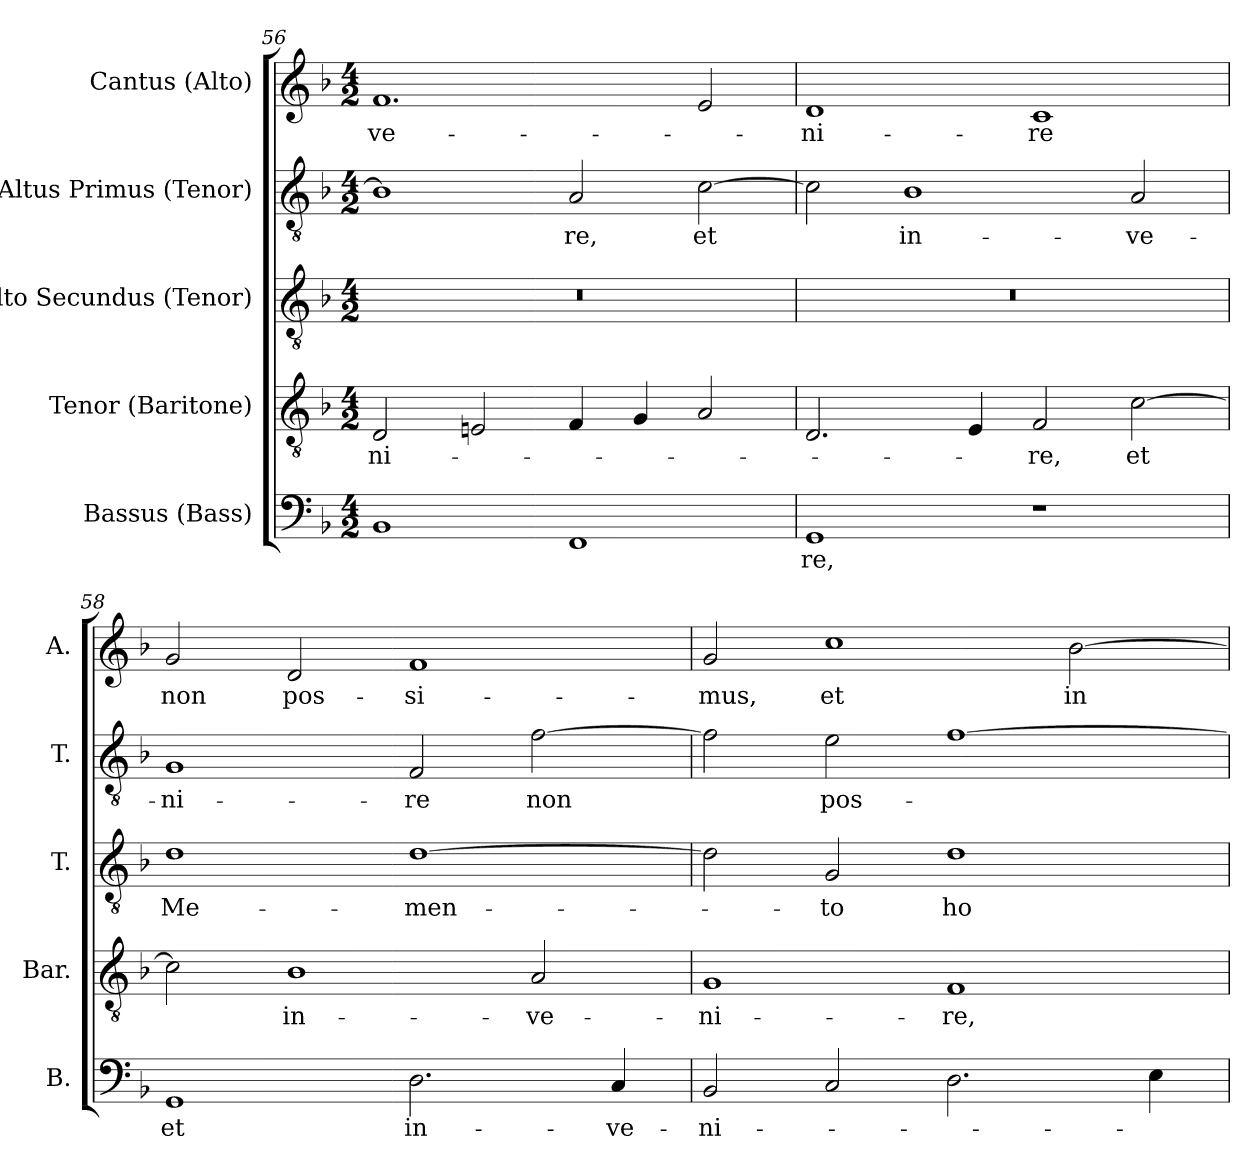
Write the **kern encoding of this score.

**kern	**text	**kern	**text	**kern	**text	**kern	**text	**kern	**text
*part5	*part5	*part4	*part4	*part3	*part3	*part2	*part2	*part1	*part1
*staff5	*staff5	*staff4	*staff4	*staff3	*staff3	*staff2	*staff2	*staff1	*staff1
*I"Bassus (Bass)	*	*I"Tenor (Baritone)	*	*I"Alto Secundus (Tenor)	*	*I"Altus Primus (Tenor)	*	*I"Cantus (Alto)	*
*I'B.	*	*I'Bar.	*	*I'T.	*	*I'T.	*	*I'A.	*
*clefF4	*	*clefGv2	*	*clefGv2	*	*clefGv2	*	*clefG2	*
*	*	*ITrd7c12	*	*ITrd7c12	*	*ITrd7c12	*	*	*
*k[b-]	*	*k[b-]	*	*k[b-]	*	*k[b-]	*	*k[b-]	*
*F:	*	*F:	*	*F:	*	*F:	*	*F:	*
*M4/2	*	*M4/2	*	*M4/2	*	*M4/2	*	*M4/2	*
=56	=56	=56	=56	=56	=56	=56	=56	=56	=56
!	!	!	!LO:LY:b:color=#000000	!LO:N:vis=1	!	!	!	!	!
!	!	!	!	!	!	!	!	!	!LO:LY:b:color=#000000
1BB-i	.	2DDi/	-ni-	0r	.	1BB-i]	.	1.fi	-ve-
.	.	2EEni/	.	.	.	.	.	.	.
!	!	!	!	!	!	!	!LO:LY:b:color=#000000	!	!
1FFi	.	4FFi/	.	.	.	2AAi/	-re,	.	.
.	.	4GGi/	.	.	.	.	.	.	.
!	!	!	!	!	!	!	!LO:LY:b:color=#000000	!	!
.	.	2AAi/	.	.	.	[2Ci\	et	2ei/	.
=57	=57	=57	=57	=57	=57	=57	=57	=57	=57
!	!LO:LY:b:color=#000000	!	!	!LO:N:vis=1	!	!	!	!	!
!	!	!	!	!	!	!	!	!	!LO:LY:b:color=#000000
1GGi	-re,	2.DDi/	.	0r	.	2Ci\]	.	1di	-ni-
!	!	!	!	!	!	!	!LO:LY:b:color=#000000	!	!
.	.	.	.	.	.	1BB-i	in-	.	.
.	.	4EEi/	.	.	.	.	.	.	.
!	!	!	!LO:LY:b:color=#000000	!	!	!	!	!	!
!	!	!	!	!	!	!	!	!	!LO:LY:b:color=#000000
1r	.	2FFi/	-re,	.	.	.	.	1ci	-re
!	!	!	!LO:LY:b:color=#000000	!	!	!	!	!	!
!	!	!	!	!	!	!	!LO:LY:b:color=#000000	!	!
.	.	[2Ci\	et	.	.	2AAi/	-ve-	.	.
=58	=58	=58	=58	=58	=58	=58	=58	=58	=58
!	!LO:LY:b:color=#000000	!	!	!	!	!	!	!	!
!	!	!	!	!	!LO:LY:b:color=#000000	!	!	!	!
!	!	!	!	!	!	!	!LO:LY:b:color=#000000	!	!
!	!	!	!	!	!	!	!	!	!LO:LY:b:color=#000000
1GGi	et	2Ci\]	.	1Di	Me-	1GGi	-ni-	2gi/	non
!	!	!	!LO:LY:b:color=#000000	!	!	!	!	!	!
!	!	!	!	!	!	!	!	!	!LO:LY:b:color=#000000
.	.	1BB-i	in-	.	.	.	.	2di/	pos-
!	!LO:LY:b:color=#000000	!	!	!	!	!	!	!	!
!	!	!	!	!	!LO:LY:b:color=#000000	!	!	!	!
!	!	!	!	!	!	!	!LO:LY:b:color=#000000	!	!
!	!	!	!	!	!	!	!	!	!LO:LY:b:color=#000000
2.Di\	in-	.	.	[1Di	-men-	2FFi/	-re	1fi	-si-
!	!	!	!LO:LY:b:color=#000000	!	!	!	!	!	!
!	!	!	!	!	!	!	!LO:LY:b:color=#000000	!	!
.	.	2AAi/	-ve-	.	.	[2Fi\	non	.	.
!	!LO:LY:b:color=#000000	!	!	!	!	!	!	!	!
4Ci/	-ve-	.	.	.	.	.	.	.	.
=59	=59	=59	=59	=59	=59	=59	=59	=59	=59
!	!LO:LY:b:color=#000000	!	!	!	!	!	!	!	!
!	!	!	!LO:LY:b:color=#000000	!	!	!	!	!	!
!	!	!	!	!	!	!	!	!	!LO:LY:b:color=#000000
2BB-i/	-ni-	1GGi	-ni-	2Di\]	.	2Fi\]	.	2gi/	-mus,
!	!	!	!	!	!LO:LY:b:color=#000000	!	!	!	!
!	!	!	!	!	!	!	!LO:LY:b:color=#000000	!	!
!	!	!	!	!	!	!	!	!	!LO:LY:b:color=#000000
2Ci/	.	.	.	2GGi/	-to	2Ei\	pos-	1cci	et
!	!	!	!LO:LY:b:color=#000000	!	!	!	!	!	!
!	!	!	!	!	!LO:LY:b:color=#000000	!	!	!	!
2.Di\	.	1FFi	-re,	1Di	ho-	[1Fi	.	.	.
!	!	!	!	!	!	!	!	!	!LO:LY:b:color=#000000
.	.	.	.	.	.	.	.	[2b-i\	in-
4Ei\	.	.	.	.	.	.	.	.	.
=	=	=	=	=	=	=	=	=	=
*-	*-	*-	*-	*-	*-	*-	*-	*-	*-
